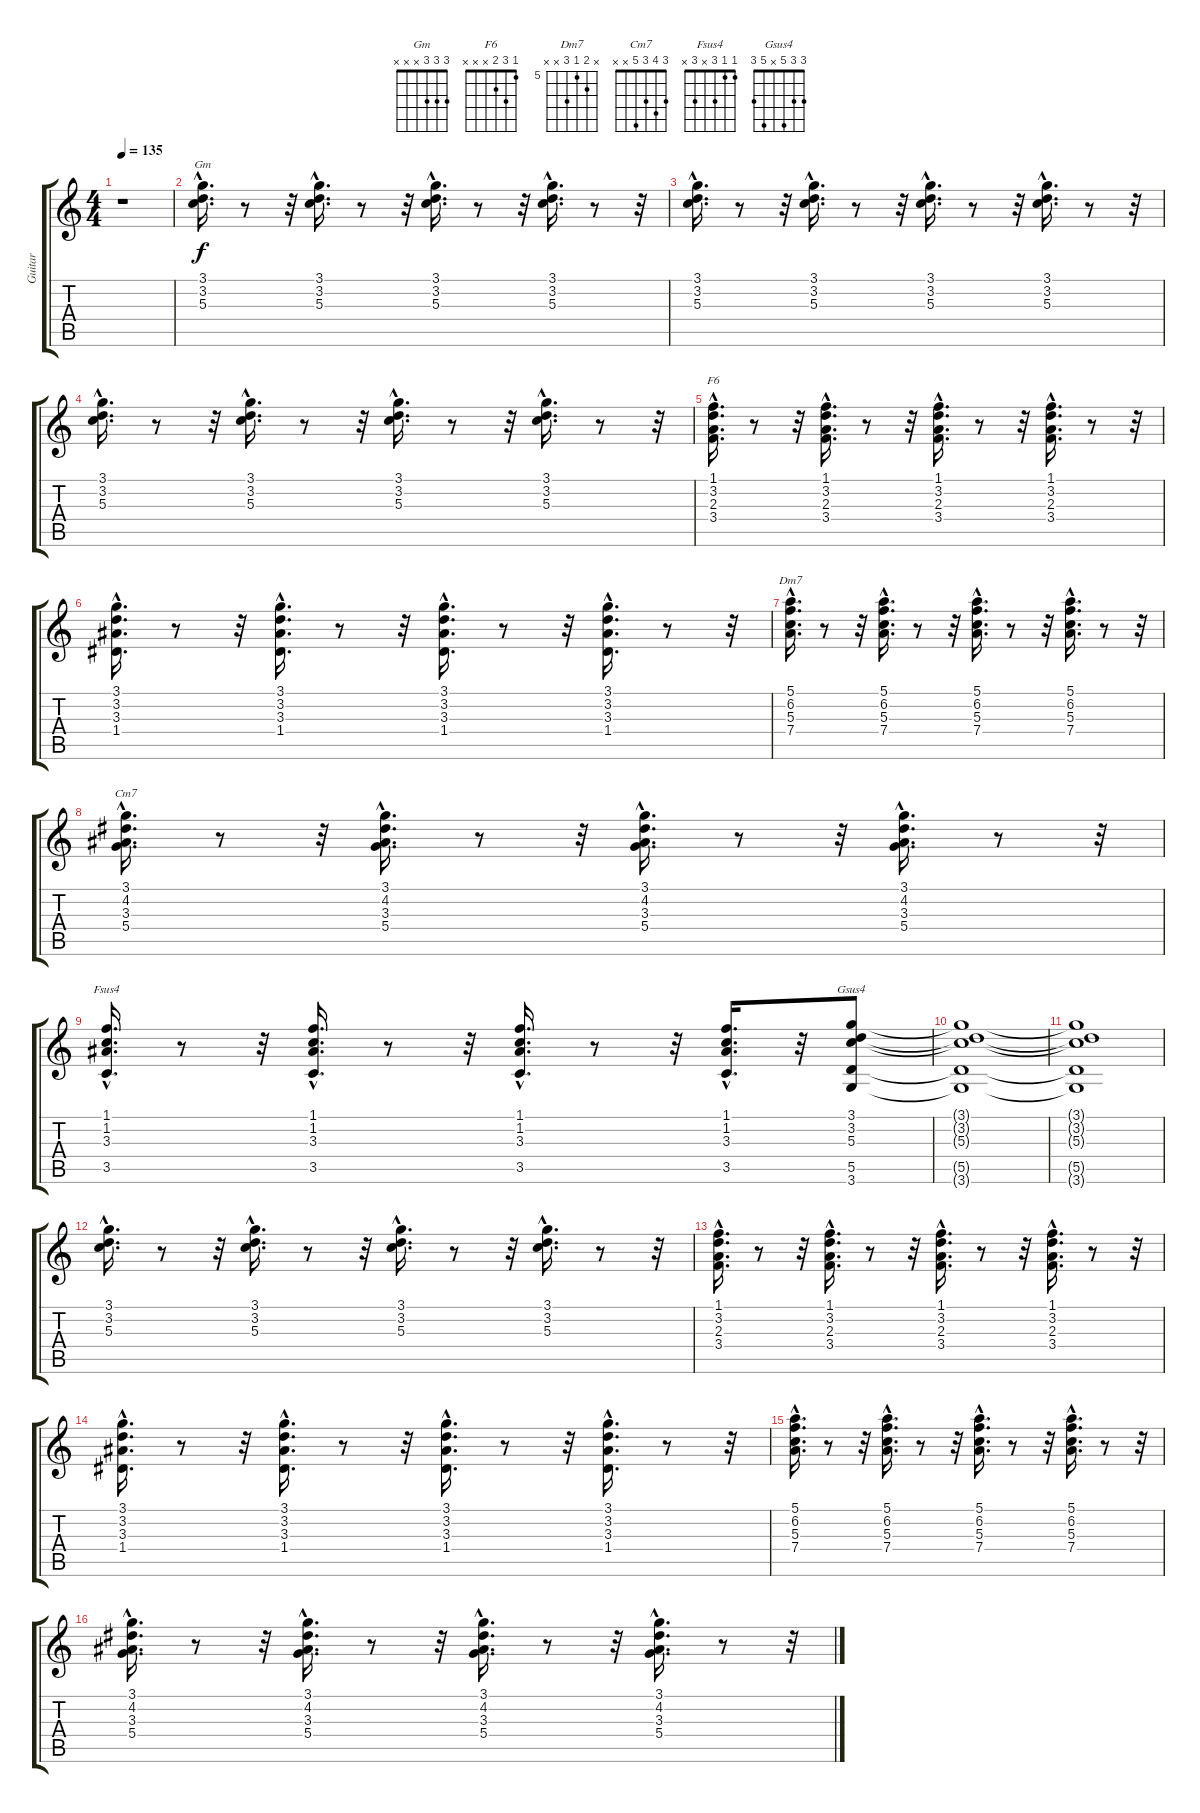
\track ("Guitar" "Guitar") {instrument overdrivenguitar}
\staff {score tabs}
\tuning (E4 B3 G3 D3 A2 E2) {hide}
\chord ("Gm" 3 3 3 x x x)
\chord ("F6" 1 3 2 x x x)
\chord ("Dm7" x 6 5 7 x x) {firstfret 5}
\chord ("Cm7" 3 4 3 5 x x)
\chord ("Fsus4" 1 1 3 x 3 x)
\chord ("Gsus4" 3 3 5 x 5 3)
\ts (4 4)
\tempo 135
\clef g2
\ks c
r.1{dy f instrument overdrivenguitar} |
(3.1{hac} 3.2{hac} 5.3{hac}).16{d ch "Gm"} r.8 r.32 (3.1{hac} 3.2{hac} 5.3{hac}).16{d} r.8 r.32 (3.1{hac} 3.2{hac} 5.3{hac}).16{d} r.8 r.32 (3.1{hac} 3.2{hac} 5.3{hac}).16{d} r.8 r.32 |
(3.1{hac} 3.2{hac} 5.3{hac}).16{d} r.8 r.32 (3.1{hac} 3.2{hac} 5.3{hac}).16{d} r.8 r.32 (3.1{hac} 3.2{hac} 5.3{hac}).16{d} r.8 r.32 (3.1{hac} 3.2{hac} 5.3{hac}).16{d} r.8 r.32 |
(3.1{hac} 3.2{hac} 5.3{hac}).16{d} r.8 r.32 (3.1{hac} 3.2{hac} 5.3{hac}).16{d} r.8 r.32 (3.1{hac} 3.2{hac} 5.3{hac}).16{d} r.8 r.32 (3.1{hac} 3.2{hac} 5.3{hac}).16{d} r.8 r.32 |
(1.1{hac} 3.2{hac} 2.3{hac} 3.4{hac}).16{d ch "F6"} r.8 r.32 (1.1{hac} 3.2{hac} 2.3{hac} 3.4{hac}).16{d} r.8 r.32 (1.1{hac} 3.2{hac} 2.3{hac} 3.4{hac}).16{d} r.8 r.32 (1.1{hac} 3.2{hac} 2.3{hac} 3.4{hac}).16{d} r.8 r.32 |
(3.1{hac} 3.2{hac} 3.3{hac} 1.4{hac}).16{d} r.8 r.32 (3.1{hac} 3.2{hac} 3.3{hac} 1.4{hac}).16{d} r.8 r.32 (3.1{hac} 3.2{hac} 3.3{hac} 1.4{hac}).16{d} r.8 r.32 (3.1{hac} 3.2{hac} 3.3{hac} 1.4{hac}).16{d} r.8 r.32 |
(5.1{hac} 6.2{hac} 5.3{hac} 7.4{hac}).16{d ch "Dm7"} r.8 r.32 (5.1{hac} 6.2{hac} 5.3{hac} 7.4{hac}).16{d} r.8 r.32 (5.1{hac} 6.2{hac} 5.3{hac} 7.4{hac}).16{d} r.8 r.32 (5.1{hac} 6.2{hac} 5.3{hac} 7.4{hac}).16{d} r.8 r.32 |
(3.1{hac} 4.2{hac} 3.3{hac} 5.4{hac}).16{d ch "Cm7"} r.8 r.32 (3.1{hac} 4.2{hac} 3.3{hac} 5.4{hac}).16{d} r.8 r.32 (3.1{hac} 4.2{hac} 3.3{hac} 5.4{hac}).16{d} r.8 r.32 (3.1{hac} 4.2{hac} 3.3{hac} 5.4{hac}).16{d} r.8 r.32 |
(1.1{hac} 1.2{hac} 3.3{hac} 3.5{hac}).16{d ch "Fsus4"} r.8 r.32 (1.1{hac} 1.2{hac} 3.3{hac} 3.5{hac}).16{d} r.8 r.32 (1.1{hac} 1.2{hac} 3.3{hac} 3.5{hac}).16{d} r.8 r.32 (1.1{hac} 1.2{hac} 3.3{hac} 3.5{hac}).16{d} r.32 (3.1 3.2 5.3 5.5 3.6).8{ch "Gsus4"} |
(3.1{t} 3.2{t} 5.3{t} 5.5{t} 3.6{t}).1 |
(3.1{t} 3.2{t} 5.3{t} 5.5{t} 3.6{t}).1 |
(3.1{hac} 3.2{hac} 5.3{hac}).16{d} r.8 r.32 (3.1{hac} 3.2{hac} 5.3{hac}).16{d} r.8 r.32 (3.1{hac} 3.2{hac} 5.3{hac}).16{d} r.8 r.32 (3.1{hac} 3.2{hac} 5.3{hac}).16{d} r.8 r.32 |
(1.1{hac} 3.2{hac} 2.3{hac} 3.4{hac}).16{d} r.8 r.32 (1.1{hac} 3.2{hac} 2.3{hac} 3.4{hac}).16{d} r.8 r.32 (1.1{hac} 3.2{hac} 2.3{hac} 3.4{hac}).16{d} r.8 r.32 (1.1{hac} 3.2{hac} 2.3{hac} 3.4{hac}).16{d} r.8 r.32 |
(3.1{hac} 3.2{hac} 3.3{hac} 1.4{hac}).16{d} r.8 r.32 (3.1{hac} 3.2{hac} 3.3{hac} 1.4{hac}).16{d} r.8 r.32 (3.1{hac} 3.2{hac} 3.3{hac} 1.4{hac}).16{d} r.8 r.32 (3.1{hac} 3.2{hac} 3.3{hac} 1.4{hac}).16{d} r.8 r.32 |
(5.1{hac} 6.2{hac} 5.3{hac} 7.4{hac}).16{d} r.8 r.32 (5.1{hac} 6.2{hac} 5.3{hac} 7.4{hac}).16{d} r.8 r.32 (5.1{hac} 6.2{hac} 5.3{hac} 7.4{hac}).16{d} r.8 r.32 (5.1{hac} 6.2{hac} 5.3{hac} 7.4{hac}).16{d} r.8 r.32 |
(3.1{hac} 4.2{hac} 3.3{hac} 5.4{hac}).16{d} r.8 r.32 (3.1{hac} 4.2{hac} 3.3{hac} 5.4{hac}).16{d} r.8 r.32 (3.1{hac} 4.2{hac} 3.3{hac} 5.4{hac}).16{d} r.8 r.32 (3.1{hac} 4.2{hac} 3.3{hac} 5.4{hac}).16{d} r.8 r.32
